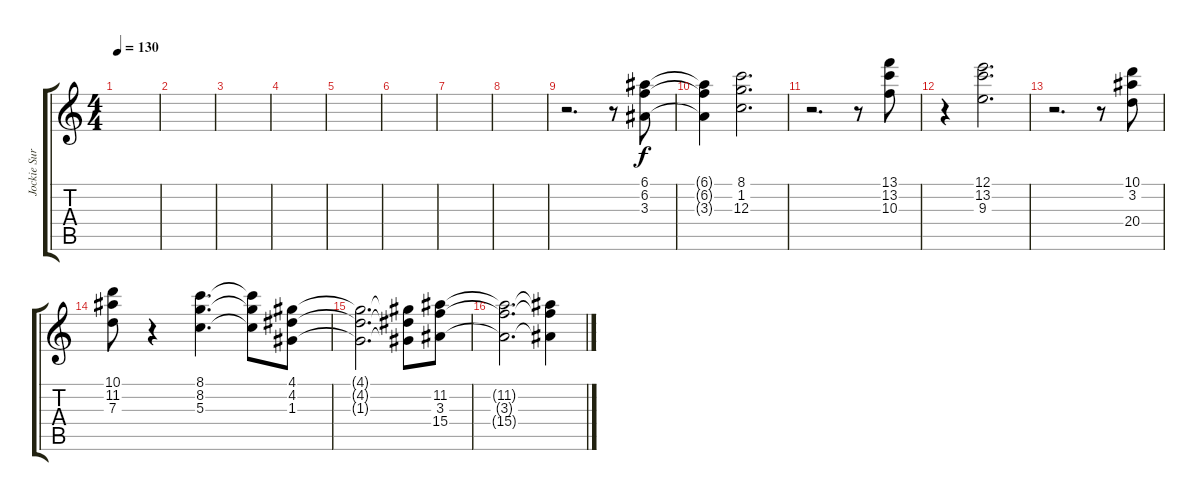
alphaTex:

\track ("Jockie Surjoprajogo" "Jockie Sur") {instrument stringensemble1}
\staff {score tabs}
\tuning (E5 B4 G4 D4 A3 E3) {hide}
\ts (4 4)
\tempo 130
\clef g2
\ks c
|
|
|
|
|
|
|
|
r.2{d volume 9} r.8 (6.1 6.2 3.3).8 |
(6.1{t} 6.2{t} 3.3{t}).4 (8.1 1.2 12.3).2{d} |
r.2{d} r.8 (13.1 13.2 10.3).8 |
r.4 (12.1 13.2 9.3).2{d} |
r.2{d} r.8 (10.1 3.2 20.4).8 |
(10.1 11.2 7.3).8 r.4 (8.1 8.2 5.3).4{d} (8.1{t} 8.2{t} 5.3{t}).8 (4.1 4.2 1.3).8 |
(4.1{t} 4.2{t} 1.3{t}).2{d} (4.1{t} 4.2{t} 1.3{t}).8 (11.2 3.3 15.4).8 |
(11.2{t} 3.3{t} 15.4{t}).2{d} (11.2{t} 3.3{t} 15.4{t}).4
